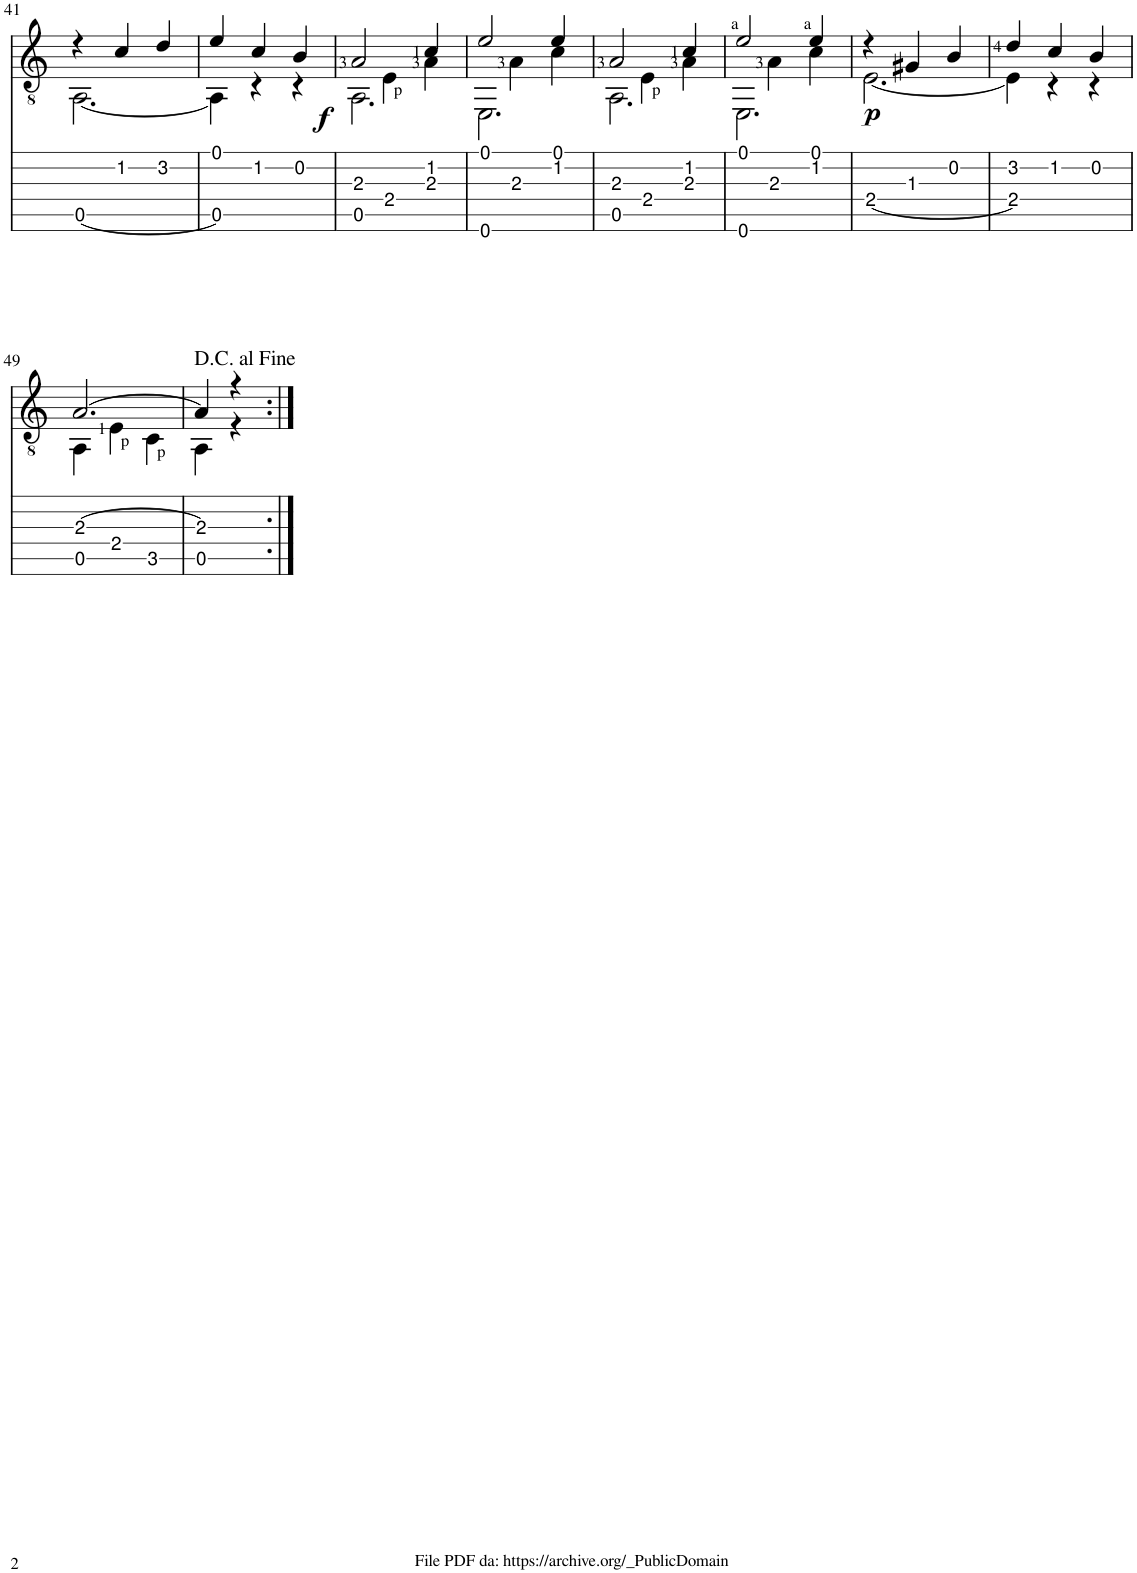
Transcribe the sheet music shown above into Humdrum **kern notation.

**kern	**kern	**dynam
*part1	*part1	*part1
*staff2	*staff1	*staff1/2
*I"Guitar	*	*
*I'Guit.	*	*
!!LO:PB:g=z
*	*clefGv2	*
*k[]	*k[]	*
*M3/4	*M3/4	*
=41	=41	=41
*^	*^	*
4r	[2.AA	4r	[2.AA\	.
4c	.	4c/	.	.
4d	.	4d/	.	.
=42	=42	=42	=42	=42
4e	4AA]	4e/	4AA\]	.
4c	4r	4c/	4r	.
!	!	!	!	!LO:DY:b
4B	4r	4B/	4r	f
=43	=43	=43	=43	=43
*	*^	*	*^	*
2A	4ryy	2.AA	2A/	4ryy	2.AA\	.
.	4E	.	.	4E\	.	.
4c	4A	.	4c/	4A\	.	.
=44	=44	=44	=44	=44	=44	=44
2e	4ryy	2.EE	2e/	4ryy	2.EE\	.
.	4A	.	.	4A\	.	.
4e	4c	.	4e/	4c\	.	.
=45	=45	=45	=45	=45	=45	=45
2A	4ryy	2.AA	2A/	4ryy	2.AA\	.
.	4E	.	.	4E\	.	.
4c	4A	.	4c/	4A\	.	.
=46	=46	=46	=46	=46	=46	=46
2e	4ryy	2.EE	2e/	4ryy	2.EE\	.
.	4A	.	.	4A\	.	.
4e	4c	.	4e/	4c\	.	.
*	*v	*v	*	*	*	*
*	*	*	*v	*v	*
=47	=47	=47	=47	=47
!	!	!	!	!LO:DY:b
4r	[2.E	4r	[2.E\	p
4G#	.	4G#X/	.	.
4B	.	4B/	.	.
=48	=48	=48	=48	=48
4d	4E]	4d/	4E\]	.
4c	4r	4c/	4r	.
4B	4r	4B/	4r	.
!!LO:LB:g=z	!!
=49	=49	=49	=49	=49
[2.A	4AA	[2.A/	4AA\	.
.	4E	.	4E\	.
.	4C	.	4C\	.
=50	=50	=50	=50	=50
4A]	4AA	4A/]	4AA\	.
4r	4r	4r	4r	.
*v	*v	*	*	*
*	*v	*v	*
=:|!	=:|!	=:|!
*-	*-	*-
